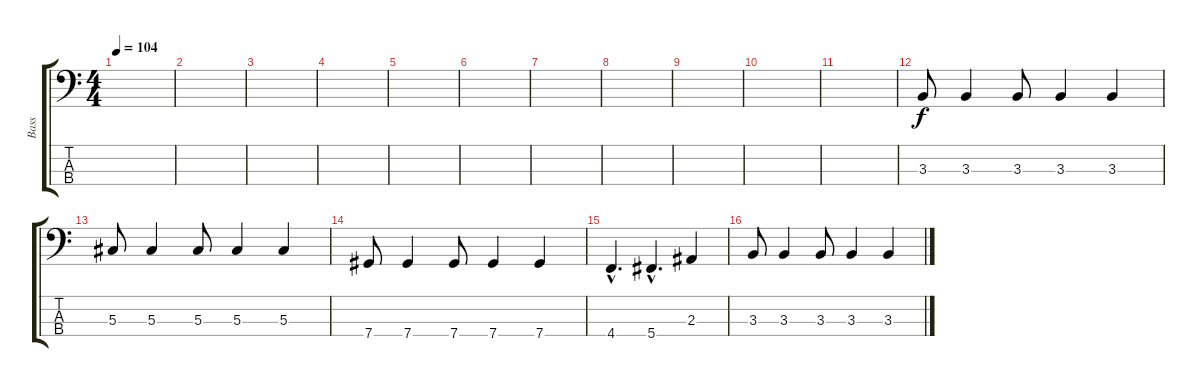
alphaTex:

\track ("Bass" "Bass") {instrument electricbassfinger}
\staff {score tabs}
\tuning (Gb2 Db2 Ab1 Db1) {hide}
\ts (4 4)
\tempo 104
\clef f4
\ks c
|
|
|
|
|
|
|
|
|
|
|
3.3.8 3.3.4 3.3.8 3.3.4 3.3.4 |
5.3.8 5.3.4 5.3.8 5.3.4 5.3.4 |
7.4.8 7.4.4 7.4.8 7.4.4 7.4.4 |
4.4{hac}.4{d} 5.4{hac}.4{d} 2.3.4 |
3.3.8 3.3.4 3.3.8 3.3.4 3.3.4
